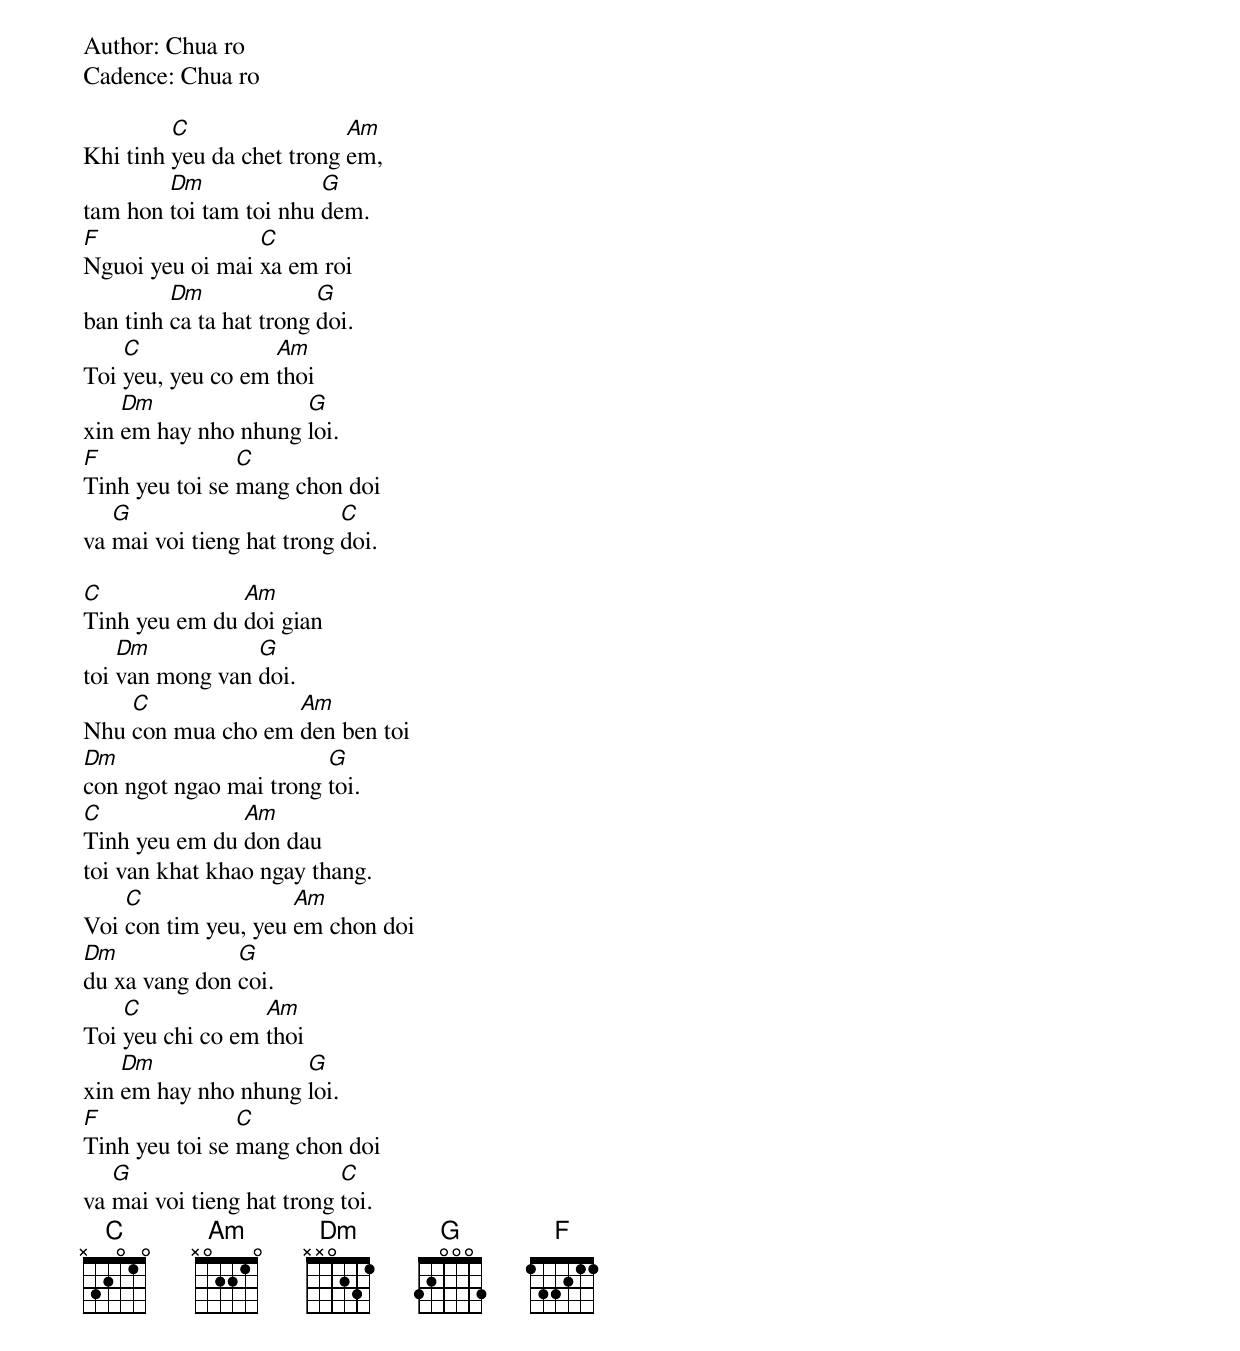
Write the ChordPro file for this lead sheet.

Author: Chua ro
Cadence: Chua ro

Khi tinh [C]yeu da chet trong [Am]em,
tam hon [Dm]toi tam toi nhu [G]dem.
[F]Nguoi yeu oi mai [C]xa em roi
ban tinh [Dm]ca ta hat trong [G]doi.
Toi [C]yeu, yeu co em [Am]thoi
xin [Dm]em hay nho nhung [G]loi.
[F]Tinh yeu toi se [C]mang chon doi
va [G]mai voi tieng hat trong [C]doi.

[C]Tinh yeu em du [Am]doi gian
toi [Dm]van mong van [G]doi.
Nhu [C]con mua cho em [Am]den ben toi
[Dm]con ngot ngao mai trong [G]toi.
[C]Tinh yeu em du [Am]don dau
toi van khat khao ngay thang.
Voi [C]con tim yeu, yeu [Am]em chon doi
[Dm]du xa vang don [G]coi.
Toi [C]yeu chi co em [Am]thoi
xin [Dm]em hay nho nhung [G]loi.
[F]Tinh yeu toi se [C]mang chon doi
va [G]mai voi tieng hat trong [C]toi.
